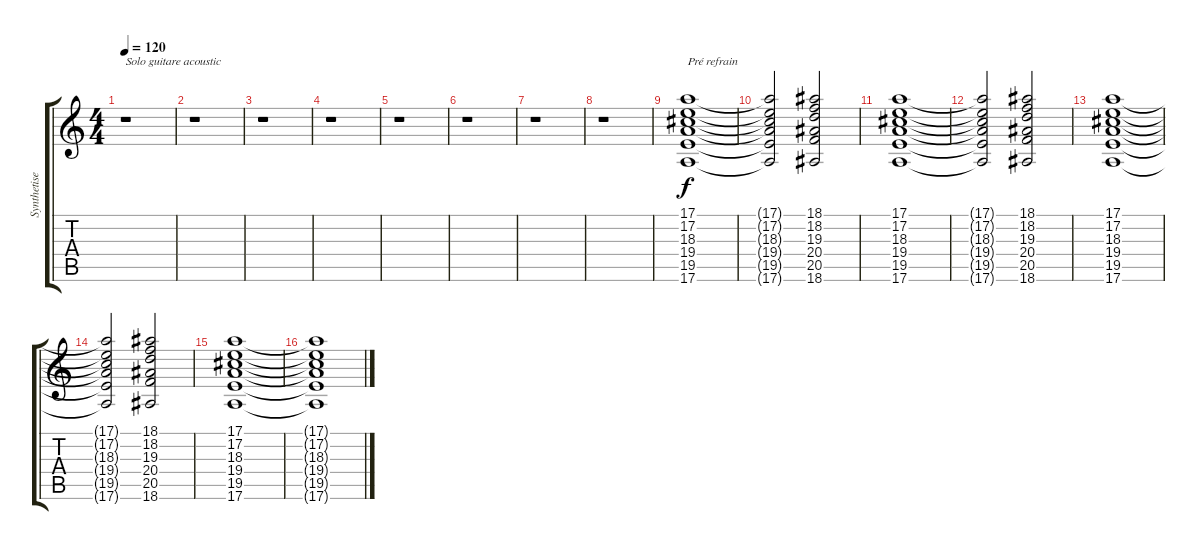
\track ("Synthetiseur" "Synthetise") {instrument stringensemble1}
\staff {score tabs}
\tuning (E4 B3 G3 D3 A2 E2) {hide}
\ts (4 4)
\tempo 120
\clef g2
\ks c
r.1{txt "Solo guitare acoustic" dy f} |
r.1 |
r.1 |
r.1 |
r.1 |
r.1 |
r.1 |
r.1 |
(17.1 17.2 18.3 19.4 19.5 17.6).1{txt "Pré refrain"} |
(17.1{t} 17.2{t} 18.3{t} 19.4{t} 19.5{t} 17.6{t}).2 (18.1 18.2 19.3 20.4 20.5 18.6).2 |
(17.1 17.2 18.3 19.4 19.5 17.6).1 |
(17.1{t} 17.2{t} 18.3{t} 19.4{t} 19.5{t} 17.6{t}).2 (18.1 18.2 19.3 20.4 20.5 18.6).2 |
(17.1 17.2 18.3 19.4 19.5 17.6).1 |
(17.1{t} 17.2{t} 18.3{t} 19.4{t} 19.5{t} 17.6{t}).2 (18.1 18.2 19.3 20.4 20.5 18.6).2 |
(17.1 17.2 18.3 19.4 19.5 17.6).1 |
(17.1{t} 17.2{t} 18.3{t} 19.4{t} 19.5{t} 17.6{t}).1
